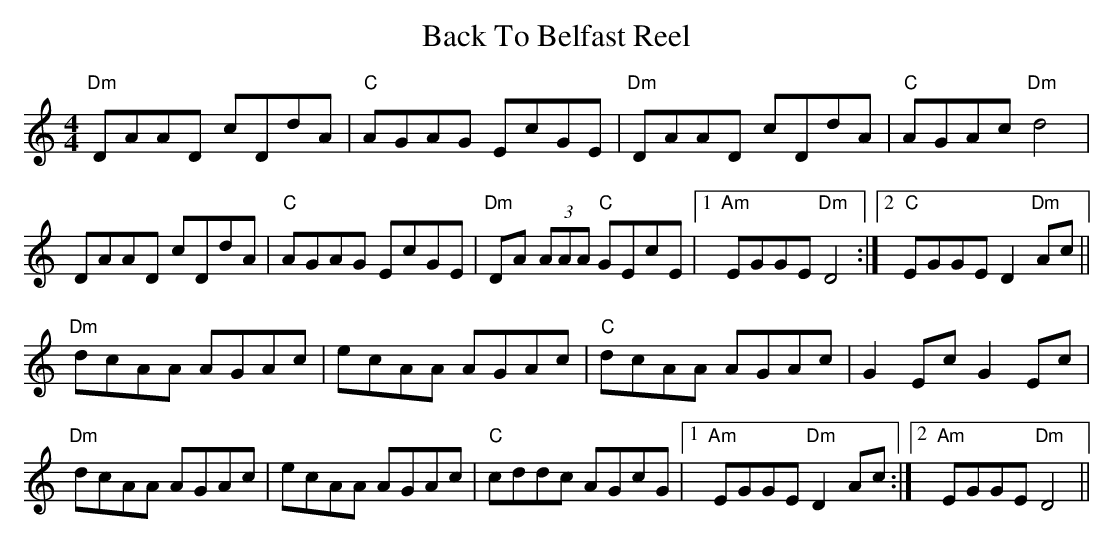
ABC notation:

X:1
T: Back To Belfast Reel
M: 4/4
L: 1/8
K: Ddor
"Dm"DAAD cDdA | "C"AGAG EcGE | "Dm"DAAD cDdA | "C"AGAc "Dm"d4 |
DAAD cDdA | "C"AGAG EcGE | "Dm"DA (3AAA "C"GEcE |1 "Am"EGGE "Dm"D4 :|2 "C"EGGE D2 "Dm"Ac ||
"Dm"dcAA AGAc | ecAA AGAc | "C"dcAA AGAc | G2 Ec G2 Ec |
"Dm"dcAA AGAc | ecAA AGAc | "C"cddc AGcG |1 "Am"EGGE "Dm"D2 Ac :|2 "Am"EGGE "Dm"D4 ||
